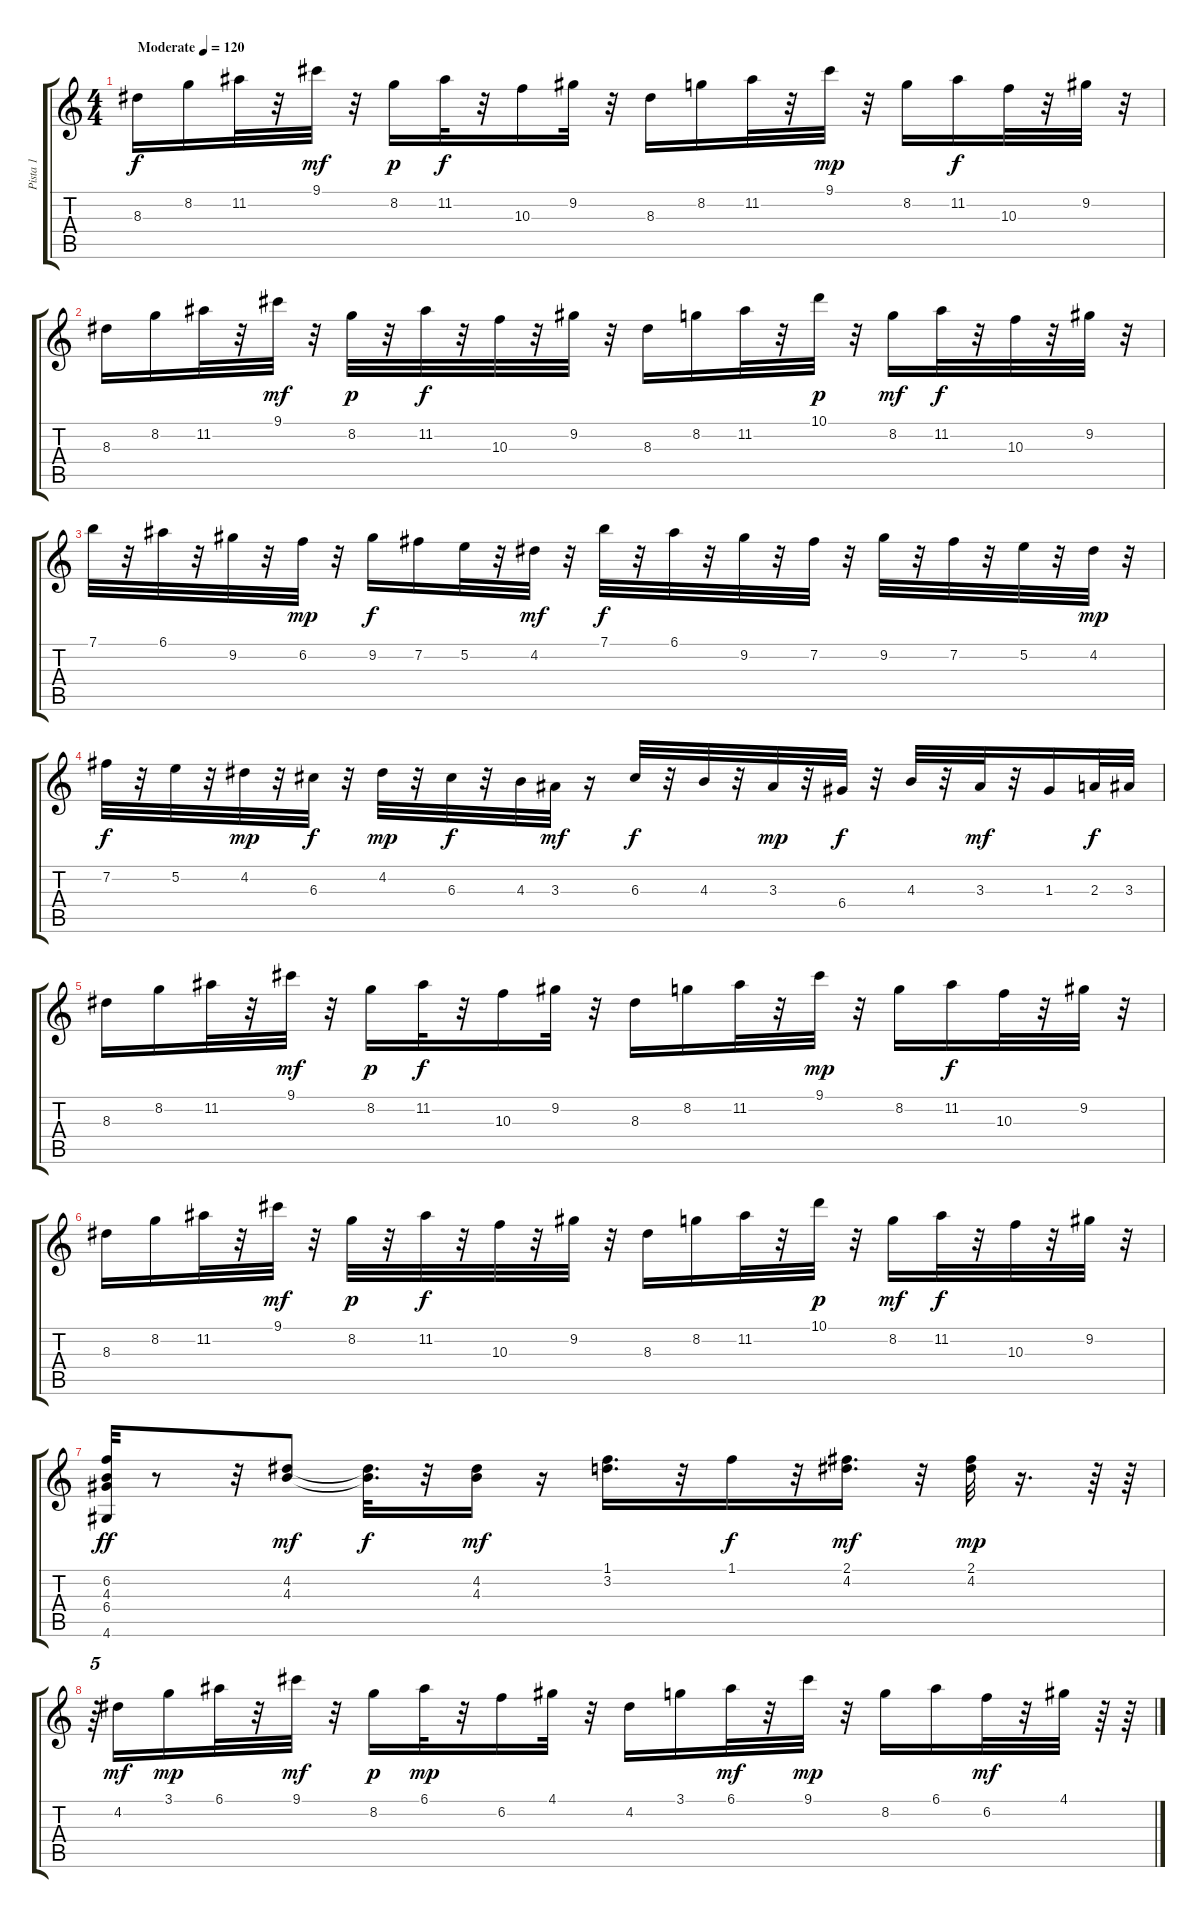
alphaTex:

\track ("Pista 1" "Pista 1") {instrument acousticguitarsteel}
\staff {score tabs}
\tuning (E4 B3 G3 D3 A2 E2) {hide}
\ts (4 4)
\tempo (120 "Moderate")
\clef g2
\ks c
8.3.16{dy f instrument acousticguitarsteel} 8.2.16 11.2.32 r.32 9.1.32{dy mf} r.32 8.2.16{dy p} 11.2.32{dy f} r.32 10.3.16 9.2.32 r.32 8.3.16 8.2.16 11.2.32 r.32 9.1.32{dy mp} r.32 8.2.16 11.2.16{dy f} 10.3.32 r.32 9.2.32 r.32 |
8.3.16 8.2.16 11.2.32 r.32 9.1.32{dy mf} r.32 8.2.32{dy p} r.32 11.2.32{dy f} r.32 10.3.32 r.32 9.2.32 r.32 8.3.16 8.2.16 11.2.32 r.32 10.1.32{dy p} r.32 8.2.16{dy mf} 11.2.32{dy f} r.32 10.3.32 r.32 9.2.32 r.32 |
7.1.32 r.32 6.1.32 r.32 9.2.32 r.32 6.2.32{dy mp} r.32 9.2.16{dy f} 7.2.16 5.2.32 r.32 4.2.32{dy mf} r.32 7.1.32{dy f} r.32 6.1.32 r.32 9.2.32 r.32 7.2.32 r.32 9.2.32 r.32 7.2.32 r.32 5.2.32 r.32 4.2.32{dy mp} r.32 |
7.2.32{dy f} r.32 5.2.32 r.32 4.2.32{dy mp} r.32 6.3.32{dy f} r.32 4.2.32{dy mp} r.32 6.3.32{dy f} r.32 4.3.32 3.3.32{dy mf} r.16 6.3.32{dy f} r.32 4.3.32 r.32 3.3.32{dy mp} r.32 6.4.32{dy f} r.32 4.3.32 r.32 3.3.32{dy mf} r.32 1.3.16 2.3.32{dy f} 3.3.32 |
8.3.16 8.2.16 11.2.32 r.32 9.1.32{dy mf} r.32 8.2.16{dy p} 11.2.32{dy f} r.32 10.3.16 9.2.32 r.32 8.3.16 8.2.16 11.2.32 r.32 9.1.32{dy mp} r.32 8.2.16 11.2.16{dy f} 10.3.32 r.32 9.2.32 r.32 |
8.3.16 8.2.16 11.2.32 r.32 9.1.32{dy mf} r.32 8.2.32{dy p} r.32 11.2.32{dy f} r.32 10.3.32 r.32 9.2.32 r.32 8.3.16 8.2.16 11.2.32 r.32 10.1.32{dy p} r.32 8.2.16{dy mf} 11.2.32{dy f} r.32 10.3.32 r.32 9.2.32 r.32 |
(6.2 4.3 6.4 4.6).32{dy ff} r.8 r.32 (4.2 4.3).8{dy mf} (4.2{t} 4.3{t}).32{d dy f} r.32 (4.2 4.3).16{dy mf} r.16 (1.1 3.2).16{d} r.32 1.1.16{dy f} r.32 (2.1 4.2).16{d dy mf} r.32 (2.1 4.2).32{dy mp} r.16{d} r.64 r.64 |
r.64{tu (5 4)} 4.2.16{dy mf} 3.1.16{dy mp} 6.1.32 r.32 9.1.32{dy mf} r.32 8.2.16{dy p} 6.1.32{dy mp} r.32 6.2.16 4.1.32 r.32 4.2.16 3.1.16 6.1.32{dy mf} r.32 9.1.32{dy mp} r.32 8.2.16 6.1.16 6.2.32{dy mf} r.32 4.1.32 r.64 r.64
